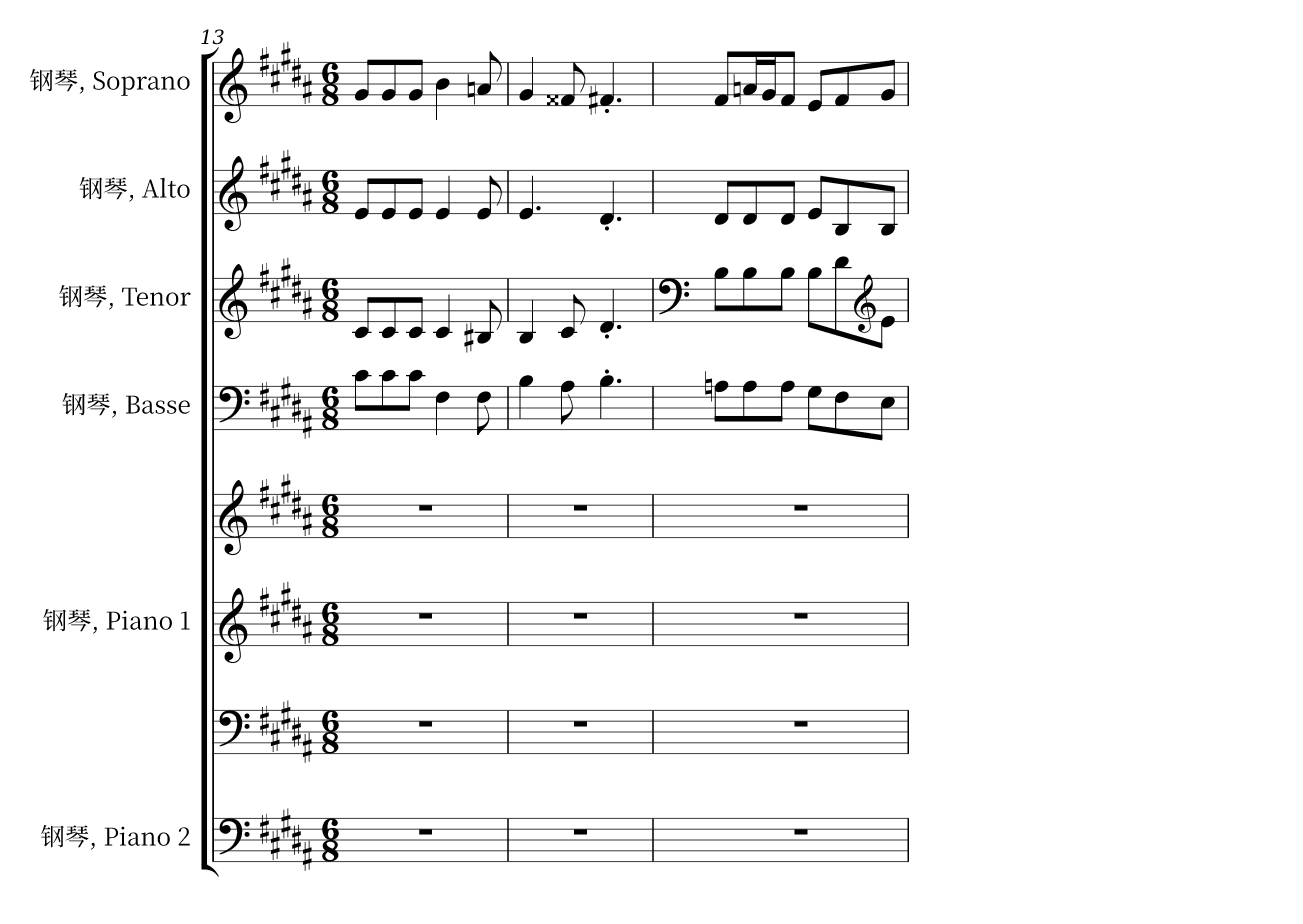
**kern	**kern	**kern	**kern	**kern	**kern	**kern	**kern
*part6	*part6	*part5	*part5	*part4	*part3	*part2	*part1
*staff8	*staff7	*staff6	*staff5	*staff4	*staff3	*staff2	*staff1
*I"钢琴, Piano 2	*	*I"钢琴, Piano 1	*	*I"钢琴, Basse	*I"钢琴, Tenor	*I"钢琴, Alto	*I"钢琴, Soprano
*I'Pno.	*	*I'Pno.	*	*	*	*	*
*clefF4	*clefF4	*clefG2	*clefG2	*clefF4	*clefG2	*clefG2	*clefG2
*k[f#c#g#d#a#]	*k[f#c#g#d#a#]	*k[f#c#g#d#a#]	*k[f#c#g#d#a#]	*k[f#c#g#d#a#]	*k[f#c#g#d#a#]	*k[f#c#g#d#a#]	*k[f#c#g#d#a#]
*M6/8	*M6/8	*M6/8	*M6/8	*M6/8	*M6/8	*M6/8	*M6/8
=13	=13	=13	=13	=13	=13	=13	=13
2.r	2.r	2.r	2.r	8c#\L	8c#/L	8e/L	8g#/L
.	.	.	.	8c#\	8c#/	8e/	8g#/
.	.	.	.	8c#\J	8c#/J	8e/J	8g#/J
.	.	.	.	4F#\	4c#/	4e/	4b\
.	.	.	.	8F#\	8B#X/	8e/	8an/
=14	=14	=14	=14	=14	=14	=14	=14
2.r	2.r	2.r	2.r	4B\	4B/	4.e/	4g#/
.	.	.	.	8A#\	8c#/	.	8f##X/
.	.	.	.	4.B'\	4.d#'/	4.d#'/	4.f#X'/
!!LO:PB:g=z
=15	=15	=15	=15	=15	=15	=15	=15
*	*	*	*	*	*clefF4	*	*
2.r	2.r	2.r	2.r	8An\L	8B\L	8d#/L	8f#/L
.	.	.	.	8A\	8B\	8d#/	16an/L
.	.	.	.	.	.	.	16g#/J
.	.	.	.	8A\J	8B\J	8d#/J	8f#/J
.	.	.	.	8G#\L	8B\L	8e/L	8e/L
.	.	.	.	8F#\	8d#\	8B/	8f#/
*	*	*	*	*	*clefG2	*	*
.	.	.	.	8E\J	8e\J	8B/J	8g#/J
=	=	=	=	=	=	=	=
*-	*-	*-	*-	*-	*-	*-	*-
